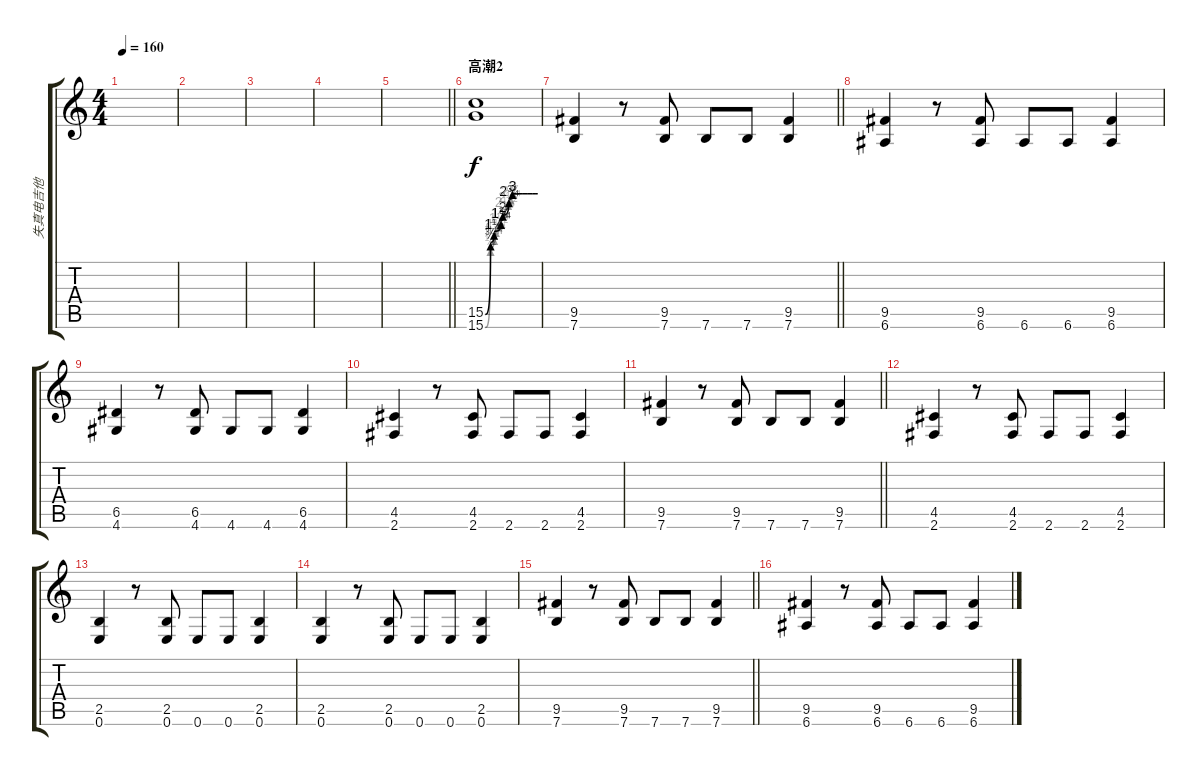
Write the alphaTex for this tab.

\track ("失真电吉他" "失真电吉他") {instrument distortionguitar}
\staff {score tabs}
\tuning (E4 B3 G3 D3 A2 E2) {hide}
\ts (4 4)
\tempo 160
\clef g2
\ks c
|
|
|
|
\barLineRight lightlight
|
\section ("" "高潮2")
(15.5{be (custom 0 0 6 3 10 5 18 7 20 8 27 11 31 12 36 12 43 12 48 12 54 12 57 12 60 12)} 15.6{be (custom 0 0 6 2 10 4 12 5 15 6 17 7 22 9 26 10 29 11 32 12 34 12 40 12 45 12 50 12 55 12 60 12)}).1 |
\barLineRight lightlight
(9.5 7.6).4 r.8 (9.5 7.6).8 7.6.8 7.6.8 (9.5 7.6).4 |
(9.5 6.6).4 r.8 (9.5 6.6).8 6.6.8 6.6.8 (9.5 6.6).4 |
(6.5 4.6).4 r.8 (6.5 4.6).8 4.6.8 4.6.8 (6.5 4.6).4 |
(4.5 2.6).4 r.8 (4.5 2.6).8 2.6.8 2.6.8 (4.5 2.6).4 |
\barLineRight lightlight
(9.5 7.6).4 r.8 (9.5 7.6).8 7.6.8 7.6.8 (9.5 7.6).4 |
(4.5 2.6).4 r.8 (4.5 2.6).8 2.6.8 2.6.8 (4.5 2.6).4 |
(2.5 0.6).4 r.8 (2.5 0.6).8 0.6.8 0.6.8 (2.5 0.6).4 |
(2.5 0.6).4 r.8 (2.5 0.6).8 0.6.8 0.6.8 (2.5 0.6).4 |
\barLineRight lightlight
(9.5 7.6).4 r.8 (9.5 7.6).8 7.6.8 7.6.8 (9.5 7.6).4 |
(9.5 6.6).4 r.8 (9.5 6.6).8 6.6.8 6.6.8 (9.5 6.6).4
